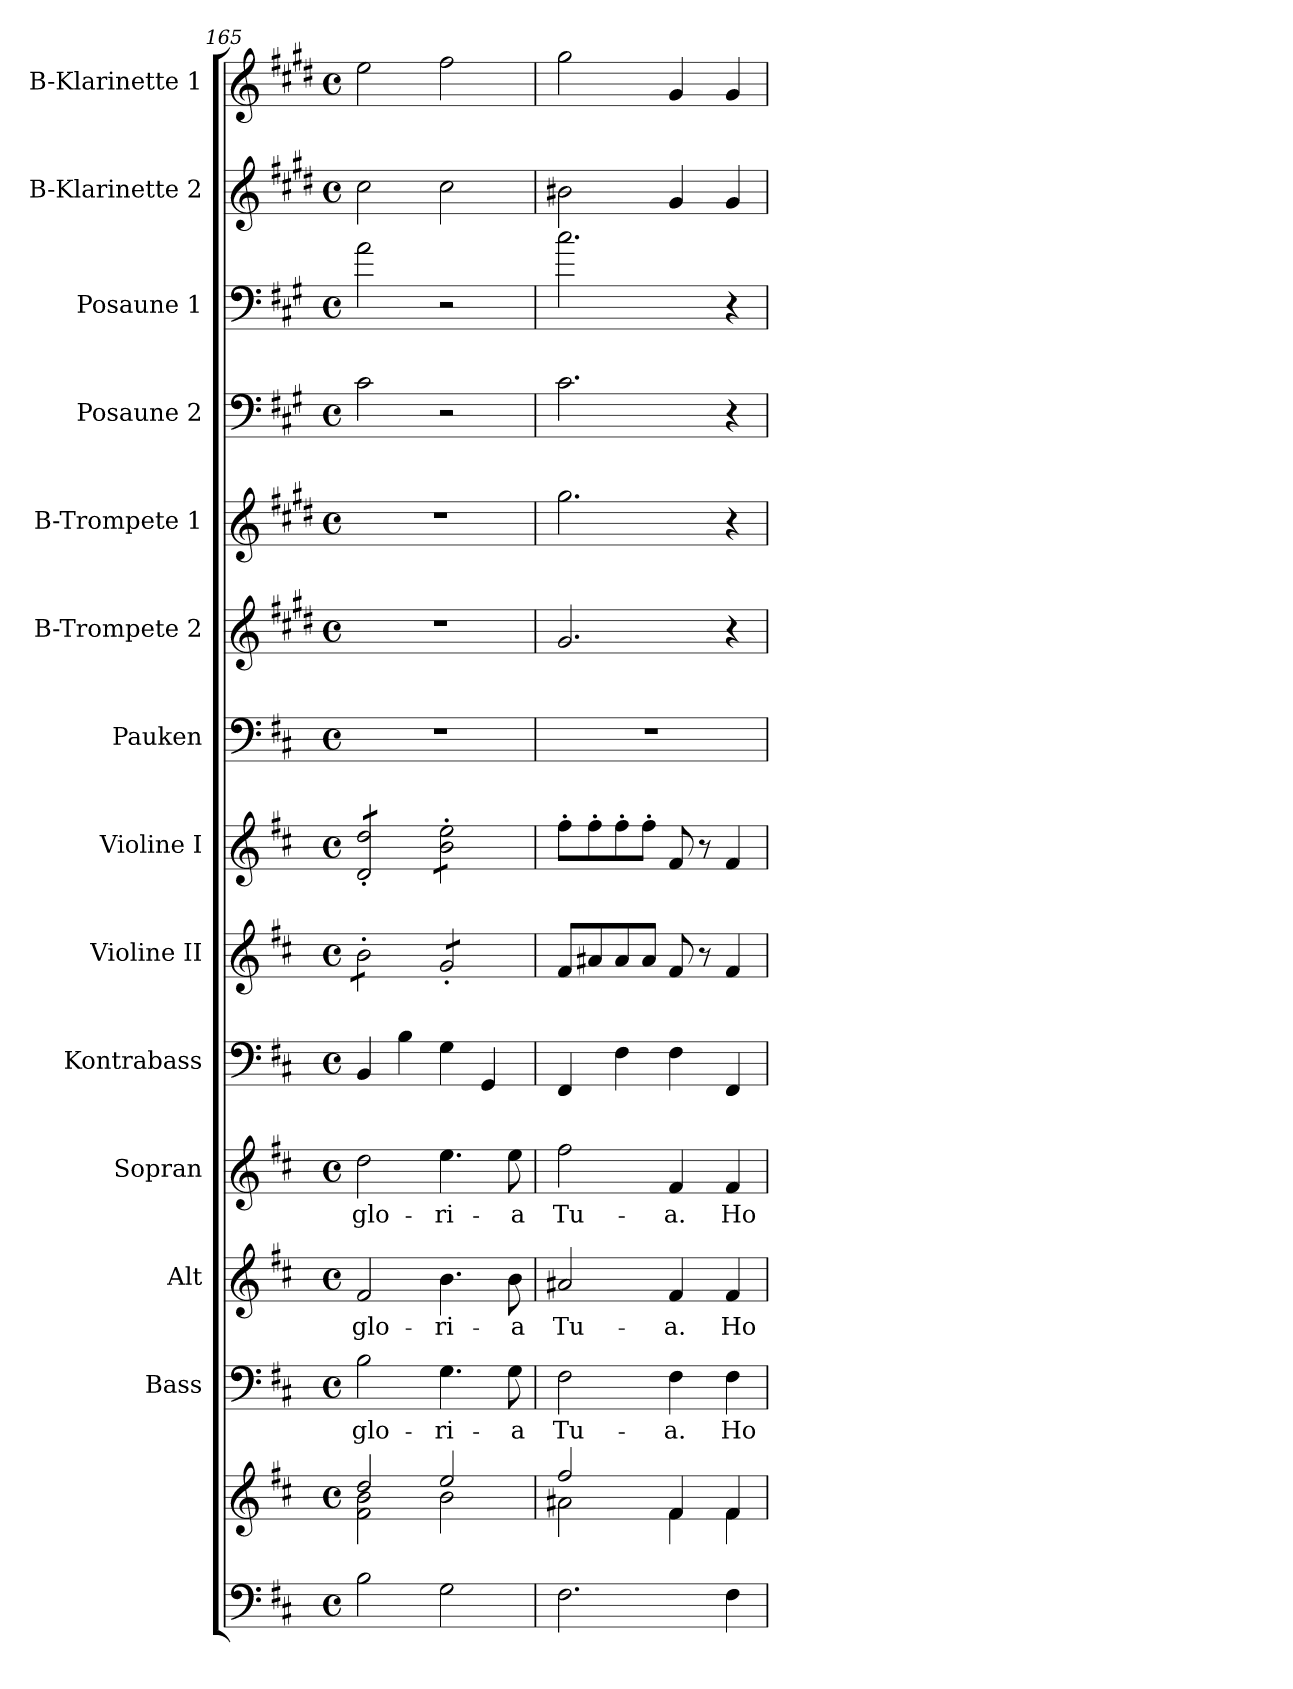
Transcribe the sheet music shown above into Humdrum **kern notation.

**kern	**kern	**kern	**text	**kern	**text	**kern	**text	**kern	**kern	**kern	**kern	**kern	**kern	**kern	**kern	**kern	**kern
*part14	*part14	*part13	*part13	*part12	*part12	*part11	*part11	*part10	*part9	*part8	*part7	*part6	*part5	*part4	*part3	*part2	*part1
*staff15	*staff14	*staff13	*staff13	*staff12	*staff12	*staff11	*staff11	*staff10	*staff9	*staff8	*staff7	*staff6	*staff5	*staff4	*staff3	*staff2	*staff1
*	*	*I"Bass	*	*I"Alt	*	*I"Sopran	*	*I"Kontrabass	*I"Violine II	*I"Violine I	*I"Pauken	*I"B-Trompete 2	*I"B-Trompete 1	*I"Posaune 2	*I"Posaune 1	*I"B-Klarinette 2	*I"B-Klarinette 1
*	*	*I'B.	*	*I'A.	*	*I'S.	*	*I'Kb.	*I'Vl. II	*I'Vl. I	*I'Pk.	*I'B Trp. 2	*I'B Trp. 1	*I'Pos. 2	*I'Pos. 1	*I'B Kl. 2	*I'B Kl. 1
*clefF4	*clefG2	*clefF4	*	*clefG2	*	*clefG2	*	*clefF4	*clefG2	*clefG2	*clefF4	*clefG2	*clefG2	*clefF4	*clefF4	*clefG2	*clefG2
*	*	*	*	*	*	*	*	*ITrd7c12	*	*	*	*ITrd1c2	*ITrd1c2	*ITrd4c7	*ITrd4c7	*ITrd1c2	*ITrd1c2
*k[f#c#]	*k[f#c#]	*k[f#c#]	*	*k[f#c#]	*	*k[f#c#]	*	*k[f#c#]	*k[f#c#]	*k[f#c#]	*k[f#c#]	*k[f#c#]	*k[f#c#]	*k[f#c#]	*k[f#c#]	*k[f#c#]	*k[f#c#]
*D:	*D:	*D:	*	*D:	*	*D:	*	*D:	*D:	*D:	*D:	*D:	*D:	*D:	*D:	*D:	*D:
*M4/4	*M4/4	*M4/4	*	*M4/4	*	*M4/4	*	*M4/4	*M4/4	*M4/4	*M4/4	*M4/4	*M4/4	*M4/4	*M4/4	*M4/4	*M4/4
*met(c)	*met(c)	*met(c)	*	*met(c)	*	*met(c)	*	*met(c)	*met(c)	*met(c)	*met(c)	*met(c)	*met(c)	*met(c)	*met(c)	*met(c)	*met(c)
=165	=165	=165	=165	=165	=165	=165	=165	=165	=165	=165	=165	=165	=165	=165	=165	=165	=165
*	*^	*	*	*	*	*	*	*	*	*	*	*	*	*	*	*	*
!	!	!	!	!LO:LY:b	!	!LO:LY:b	!	!LO:LY:b	!	!	!	!	!	!	!	!	!	!
*	*	*	*	*	*	*	*	*	*	*tremolo	*	*	*	*	*	*	*	*
*	*	*	*	*	*	*	*	*	*	*	*tremolo	*	*	*	*	*	*	*
2B\	2dd/	2f#\ 2b\	2B\	glo-	2f#/	glo-	2dd\	glo-	4BBB/	8b'>\L	8d/'< 8dd/'<L	1r	1r	1r	2F#\	2d\	2b\	2dd\
.	.	.	.	.	.	.	.	.	.	8b'>\	8d/'< 8dd/'<	.	.	.	.	.	.	.
.	.	.	.	.	.	.	.	.	4BB\	8b'>\	8d/'< 8dd/'<	.	.	.	.	.	.	.
.	.	.	.	.	.	.	.	.	.	8b'>\J	8d/'< 8dd/'<J	.	.	.	.	.	.	.
!	!	!	!	!LO:LY:b	!	!LO:LY:b	!	!LO:LY:b	!	!	!	!	!	!	!	!	!	!
2G\	2ee/	2b\	4.G\	-ri-	4.b\	-ri-	4.ee\	-ri-	4GG\	8g'</L	8b\'> 8ee\'>L	.	.	.	2r	2r	2b\	2ee\
.	.	.	.	.	.	.	.	.	.	8g'</	8b\'> 8ee\'>	.	.	.	.	.	.	.
.	.	.	.	.	.	.	.	.	4GGG/	8g'</	8b\'> 8ee\'>	.	.	.	.	.	.	.
!	!	!	!	!LO:LY:b	!	!LO:LY:b	!	!LO:LY:b	!	!	!	!	!	!	!	!	!	!
.	.	.	8G\	-a	8b\	-a	8ee\	-a	.	8g'</J	8b\'> 8ee\'>J	.	.	.	.	.	.	.
*	*	*	*	*	*	*	*	*	*	*	*Xtremolo	*	*	*	*	*	*	*
*	*	*	*	*	*	*	*	*	*	*Xtremolo	*	*	*	*	*	*	*	*
!!LO:PB:g=z
=166	=166	=166	=166	=166	=166	=166	=166	=166	=166	=166	=166	=166	=166	=166	=166	=166	=166	=166
!	!	!	!	!LO:LY:b	!	!LO:LY:b	!	!LO:LY:b	!	!	!	!	!	!	!	!	!	!
2.F#\	2ff#/	2a#X\	2F#\	Tu-	2a#X/	Tu-	2ff#\	Tu-	4FFF#/	8f#/L	8ff#'>\L	1r	2.f#/	2.ff#\	2.F#\	2.f#\	2a#X\	2ff#\
.	.	.	.	.	.	.	.	.	.	8a#X/	8ff#'>\	.	.	.	.	.	.	.
.	.	.	.	.	.	.	.	.	4FF#\	8a#/	8ff#'>\	.	.	.	.	.	.	.
.	.	.	.	.	.	.	.	.	.	8a#/J	8ff#'>\J	.	.	.	.	.	.	.
!	!	!	!	!LO:LY:b	!	!LO:LY:b	!	!LO:LY:b	!	!	!	!	!	!	!	!	!	!
.	4f#/	4f#\	4F#\	-a.	4f#/	-a.	4f#/	-a.	4FF#\	8f#/	8f#/	.	.	.	.	.	4f#/	4f#/
.	.	.	.	.	.	.	.	.	.	8r	8r	.	.	.	.	.	.	.
!	!	!	!	!LO:LY:b	!	!LO:LY:b	!	!LO:LY:b	!	!	!	!	!	!	!	!	!	!
4F#\	4f#/	4f#\	4F#\	Ho-	4f#/	Ho-	4f#/	Ho-	4FFF#/	4f#/	4f#/	.	4r	4r	4r	4r	4f#/	4f#/
*	*v	*v	*	*	*	*	*	*	*	*	*	*	*	*	*	*	*	*
=	=	=	=	=	=	=	=	=	=	=	=	=	=	=	=	=	=
*-	*-	*-	*-	*-	*-	*-	*-	*-	*-	*-	*-	*-	*-	*-	*-	*-	*-
